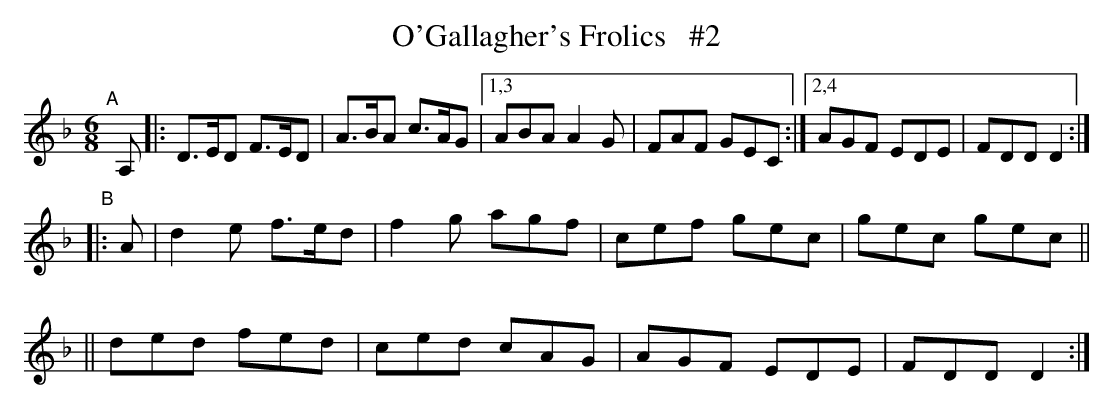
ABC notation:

X:1
T: O'Gallagher's Frolics   #2
M: 6/8
L: 1/8
K: Dm
"^A"[|] A, \
|: D>ED F>ED | A>BA c>AG |[1,3 ABA A2G | FAF GEC :|[2,4 AGF EDE | FDD D2 :|
"^B"|: A \
| d2e f>ed | f2g agf | cef gec | gec gec ||
|| ded fed | ced cAG | AGF EDE | FDD D2 :|
